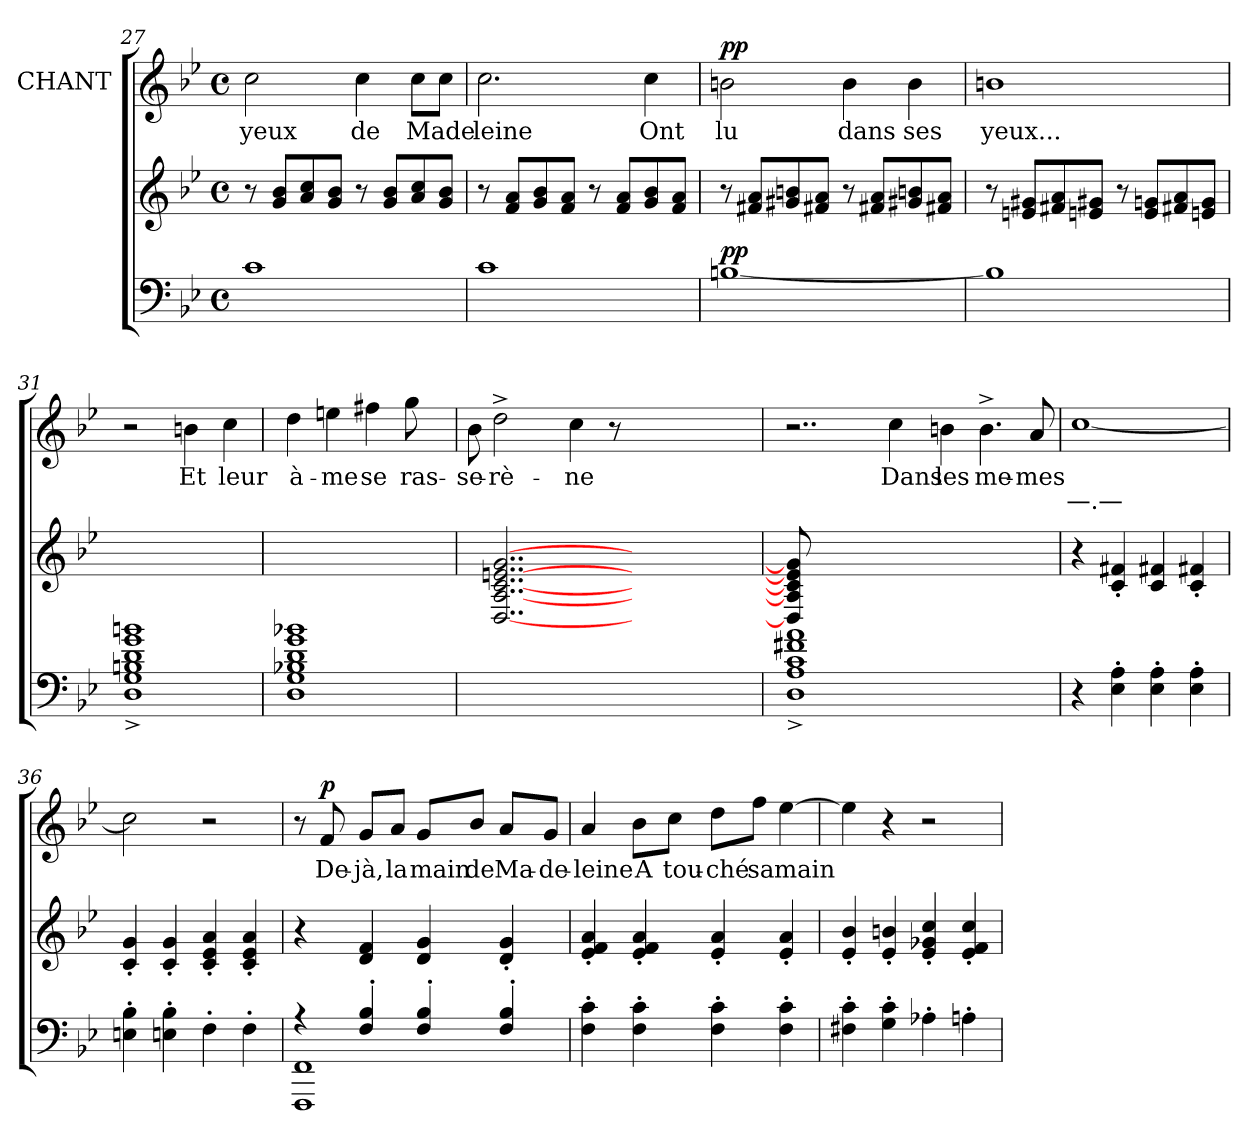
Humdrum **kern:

**kern	**dynam	**kern	**kern	**text	**text	**dynam
*part3	*part3	*part2	*part1	*part1	*part1	*part1
*staff3	*staff3	*staff2	*staff1	*staff1	*staff1	*staff1
*	*	*	*I"CHANT	*	*	*
*clefF4	*	*clefG2	*clefG2	*	*	*
*k[b-e-]	*	*k[b-e-]	*k[b-e-]	*	*	*
*M4/4	*	*M4/4	*M4/4	*	*	*
*met(c)	*	*met(c)	*met(c)	*	*	*
=27	=27	=27	=27	=27	=27	=27
1ci/	.	8r	2ccj\	yeux	.	.
.	.	8b-j/ 8gj/L	.	.	.	.
.	.	8ccj/ 8aj/	.	.	.	.
.	.	8b-j/ 8gj/J	.	.	.	.
.	.	8r	4ccj\	de	.	.
.	.	8b-j/ 8gj/L	.	.	.	.
.	.	8ccj/ 8aj/	8ccj\L	Made	.	.
.	.	8b-j/ 8gj/J	8ccj\J	--	.	.
=28	=28	=28	=28	=28	=28	=28
1ci/	.	8r	2.ccj\	leine	.	.
.	.	8aj/ 8fj/L	.	.	.	.
.	.	8gj/ 8b-j/	.	.	.	.
.	.	8aj/ 8fj/J	.	.	.	.
.	.	8r	.	.	.	.
.	.	8aj/ 8fj/L	.	.	.	.
.	.	8b-j/ 8gj/	4ccj\	Ont	.	.
.	.	8aj/ 8fj/J	.	.	.	.
=29	=29	=29	=29	=29	=29	=29
!	!LO:DY:a	!	!	!	!	!LO:DY:a
[1Bni/	pp	8r	2bnj\	lu	.	pp
.	.	8aj/ 8f#Xj/L	.	.	.	.
.	.	8bnj/ 8g#Xj/	.	.	.	.
.	.	8f#Xj/ 8aj/J	.	.	.	.
.	.	8r	4bj\	dans	.	.
.	.	8aj/ 8f#Xj/L	.	.	.	.
.	.	8bnj/ 8g#Xj/	4bj\	ses	.	.
.	.	8aj/ 8f#Xj/J	.	.	.	.
!!LO:LB:g=z
=30	=30	=30	=30	=30	=30	=30
1Bi/]	.	8r	1bnj/	yeux...	.	.
.	.	8enj/ 8g#Xj/L	.	.	.	.
.	.	8f#Xj/ 8aj/	.	.	.	.
.	.	8g#Xj/ 8enj/J	.	.	.	.
.	.	8r	.	.	.	.
.	.	8gnj/ 8ej/L	.	.	.	.
.	.	8aj/ 8f#Xj/	.	.	.	.
.	.	8gj/ 8enj/J	.	.	.	.
=31	=31	=31	=31	=31	=31	=31
1Dj^>/ 1Gj^>/ 1bnj^>/ 1gj^>/ 1dj^>/ 1Bnj^>/	.	1ryy	2r	.	.	.
.	.	.	4bnj\	Et	.	.
.	.	.	4ccj\	leur	.	.
=32	=32	=32	=32	=32	=32	=32
1Dj/ 1Gj/ 1b-Xj/ 1gj/ 1dj/ 1B-Xj/	.	1ryy	4ddj\	à-	.	.
.	.	.	4eenj\	me	.	.
.	.	.	4ff#Xj\	se	.	.
.	.	.	8ggj\	ras-	.	.
.	.	.	8ryy	.	.	.
=33	=33	=33	=33	=33	=33	=33
2ryy	.	8ryy	8b-j\	se-	.	.
.	.	[2..DZ/ [2..AZ/ [2..gZ/ [2..eZ/ [2..cZ/	2dd^>j\	rè-	.	.
2ryy	.	.	.	.	.	.
.	.	.	4ccj\	ne	.	.
.	.	.	8r	.	.	.
1ryy	.	8ryy	2..ryy	.	.	.
.	.	2..ryy	.	.	.	.
.	.	.	8ryy	.	.	.
=34	=34	=34	=34	=34	=34	=34
1Dj^>/ 1Aj^>/ 1aj^>/ 1f#Xj^>/ 1cj^>/	.	8DZ]/ 8AZ]/ 8gZ]/ 8eZ]/ 8cZ]/	2..r	.	.	.
.	.	1ryy	.	.	.	.
.	.	.	4ccj\	Dans	.	.
2..ryy	.	.	.	.	.	.
.	.	2.ryy	4bnj\	les	.	.
.	.	.	4.b^>j\	me-	.	.
.	.	.	8aj/	mes	.	.
!!LO:LB:g=z
=35	=35	=35	=35	=35	=35	=35
4r	.	4r	[1ccj/	.	—.—	.
4Ai'<\ 4E-i'<\	.	4f#Xj'>/ 4cj'>/	.	.	.	.
4E-i'<\ 4Ai'<\	.	4f#Xj/ 4cj/	.	.	.	.
4E-i'<\ 4Ai'<\	.	4f#Xj'>/ 4cj'>/	.	.	.	.
=36	=36	=36	=36	=36	=36	=36
4Eni'<\ 4B-i'<\	.	4gj'>/ 4cj'>/	2ccj\]	.	.	.
4Eni'<\ 4B-i'<\	.	4gj'>/ 4cj'>/	.	.	.	.
4F'<i\	.	4aj'>/ 4e-j'>/ 4cj'>/	2r	.	.	.
4F'<i\	.	4aj'>/ 4e-j'>/ 4cj'>/	.	.	.	.
=37	=37	=37	=37	=37	=37	=37
*^	*	*	*	*	*	*
4r	1FFFV/ 1FFV/	.	4r	8r	.	.	.
!	!	!	!	!	!	!	!LO:DY:a
.	.	.	.	8fj/	De-	.	p
4B-i'</ 4Fi'</	.	.	4fj/ 4dj/	8gj/L	jà,	.	.
.	.	.	.	8aj/J	la	.	.
4B-i'</ 4Fi'</	.	.	4gj/ 4dj/	8gj/L	main	.	.
.	.	.	.	8b-j/J	de	.	.
4B-i'</ 4Fi'</	.	.	4gj'>/ 4dj'>/	8aj/L	Ma-	.	.
.	.	.	.	8gj/J	de-	.	.
*v	*v	*	*	*	*	*	*
=38	=38	=38	=38	=38	=38	=38
4Fi'<\ 4ci'<\	.	4fj'>/ 4e-j'>/ 4aj'>/	4aj/	leine	.	.
4Fi'<\ 4ci'<\	.	4fj'>/ 4e-j'>/ 4aj'>/	8b-j\L	A	.	.
.	.	.	8ccj\J	tou-	.	.
4Fi'<'<\ 4ci'<'<\	.	4aj'>/ 4e-j'>/	8ddj\L	ché	.	.
.	.	.	8ffj\J	sa	.	.
4Fi'<\ 4ci'<\	.	4aj'>/ 4e-j'>/	[4ee-j\	main	.	.
!!LO:LB:g=z
=39	=39	=39	=39	=39	=39	=39
4F#Xi'<\ 4ci'<\	.	4b-j'>/ 4e-j'>/	4ee-j\]	.	.	.
4Gi'<\ 4ci'<\	.	4bnj'>/ 4e-j'>/	4r	.	.	.
4A-X'<i\	.	4ccj'>/ 4g-Xj'>/ 4e-j'>/	2r	.	.	.
4An'<i\	.	4ccj'>/ 4fj'>/ 4e-j'>/	.	.	.	.
=	=	=	=	=	=	=
*-	*-	*-	*-	*-	*-	*-
